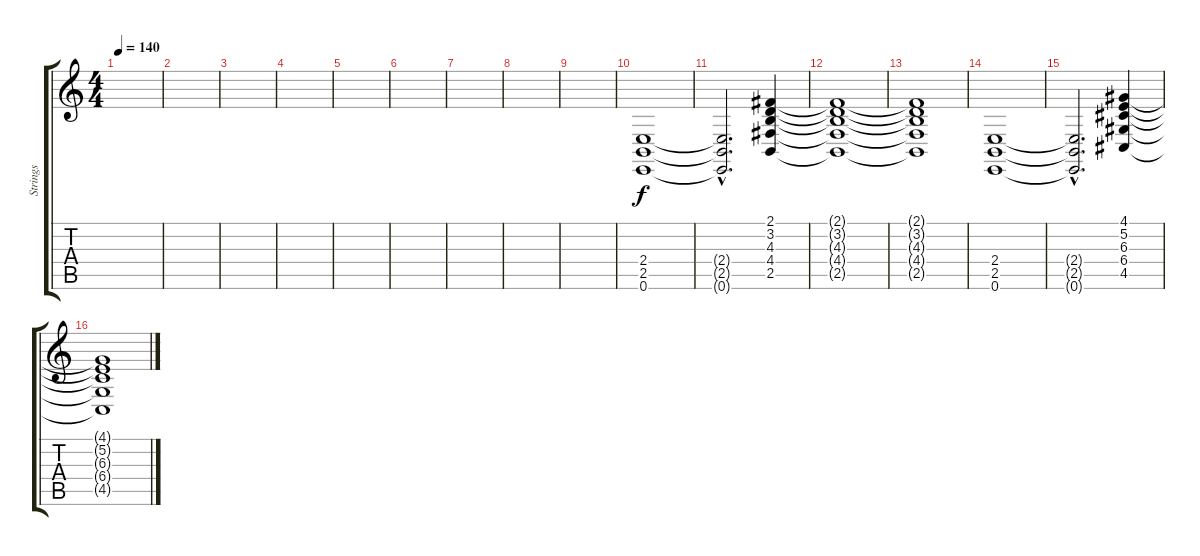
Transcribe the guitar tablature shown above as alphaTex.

\track ("Strings" "Strings") {instrument stringensemble1}
\staff {score tabs}
\tuning (E4 B3 G3 D3 A2 E2) {hide}
\ts (4 4)
\tempo 140
\clef g2
\ks c
|
|
|
|
|
|
|
|
|
(2.4 2.5 0.6).1 |
(2.4{hac t} 2.5{hac t} 0.6{hac t}).2{d} (2.1 3.2 4.3 4.4 2.5).4 |
(2.1{t} 3.2{t} 4.3{t} 4.4{t} 2.5{t}).1 |
(2.1{t} 3.2{t} 4.3{t} 4.4{t} 2.5{t}).1 |
(2.4 2.5 0.6).1 |
(2.4{hac t} 2.5{hac t} 0.6{hac t}).2{d} (4.1 5.2 6.3 6.4 4.5).4 |
(4.1{t} 5.2{t} 6.3{t} 6.4{t} 4.5{t}).1
